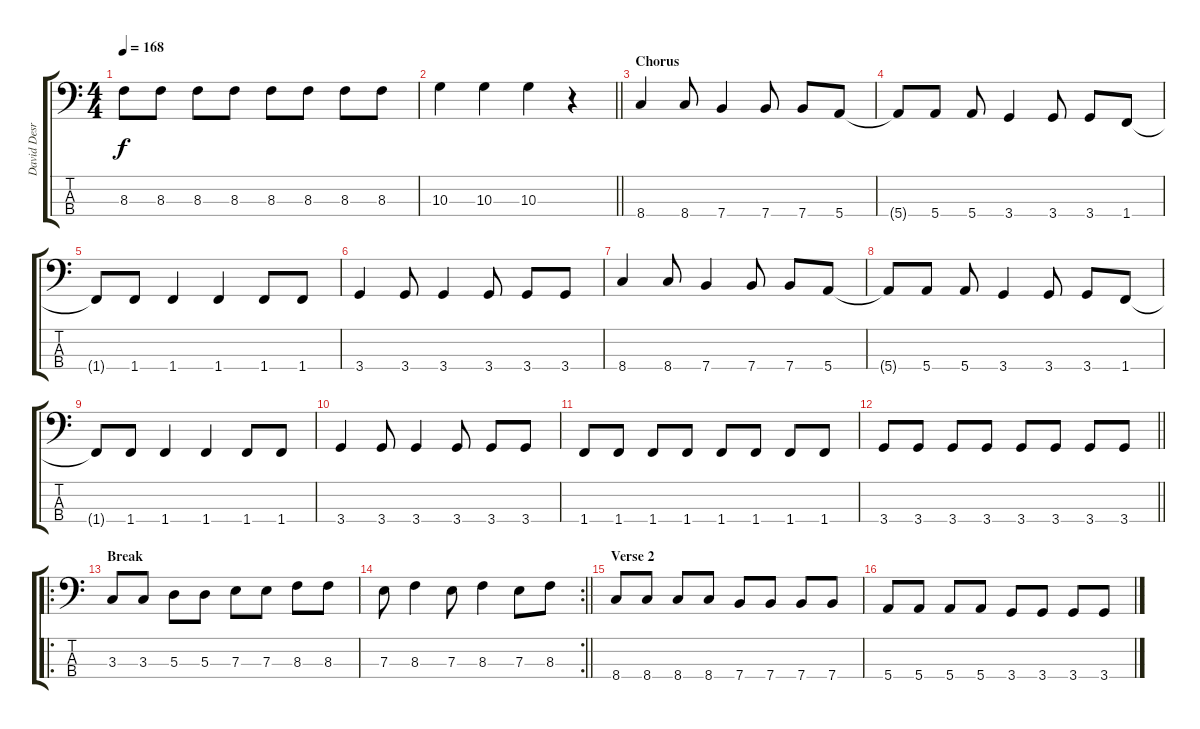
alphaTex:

\track ("David Desrosier" "David Desr") {instrument electricbassfinger}
\staff {score tabs}
\tuning (G2 D2 A1 E1) {hide}
\ts (4 4)
\tempo 168
\clef f4
\ks c
8.3.8{dy f} 8.3.8 8.3.8 8.3.8 8.3.8 8.3.8 8.3.8 8.3.8 |
\barLineRight lightlight
10.3.4 10.3.4 10.3.4 r.4 |
\section ("" "Chorus")
8.4.4 8.4.8 7.4.4 7.4.8 7.4.8 5.4.8 |
5.4{t}.8 5.4.8 5.4.8 3.4.4 3.4.8 3.4.8 1.4.8 |
1.4{t}.8 1.4.8 1.4.4 1.4.4 1.4.8 1.4.8 |
3.4.4 3.4.8 3.4.4 3.4.8 3.4.8 3.4.8 |
8.4.4 8.4.8 7.4.4 7.4.8 7.4.8 5.4.8 |
5.4{t}.8 5.4.8 5.4.8 3.4.4 3.4.8 3.4.8 1.4.8 |
1.4{t}.8 1.4.8 1.4.4 1.4.4 1.4.8 1.4.8 |
3.4.4 3.4.8 3.4.4 3.4.8 3.4.8 3.4.8 |
1.4.8 1.4.8 1.4.8 1.4.8 1.4.8 1.4.8 1.4.8 1.4.8 |
\barLineRight lightlight
3.4.8 3.4.8 3.4.8 3.4.8 3.4.8 3.4.8 3.4.8 3.4.8 |
\ro
\section ("" "Break")
3.3.8 3.3.8 5.3.8 5.3.8 7.3.8 7.3.8 8.3.8 8.3.8 |
\rc 2
\barLineRight lightlight
7.3.8 8.3.4 7.3.8 8.3.4 7.3.8 8.3.8 |
\section ("" "Verse 2")
8.4.8 8.4.8 8.4.8 8.4.8 7.4.8 7.4.8 7.4.8 7.4.8 |
5.4.8 5.4.8 5.4.8 5.4.8 3.4.8 3.4.8 3.4.8 3.4.8
